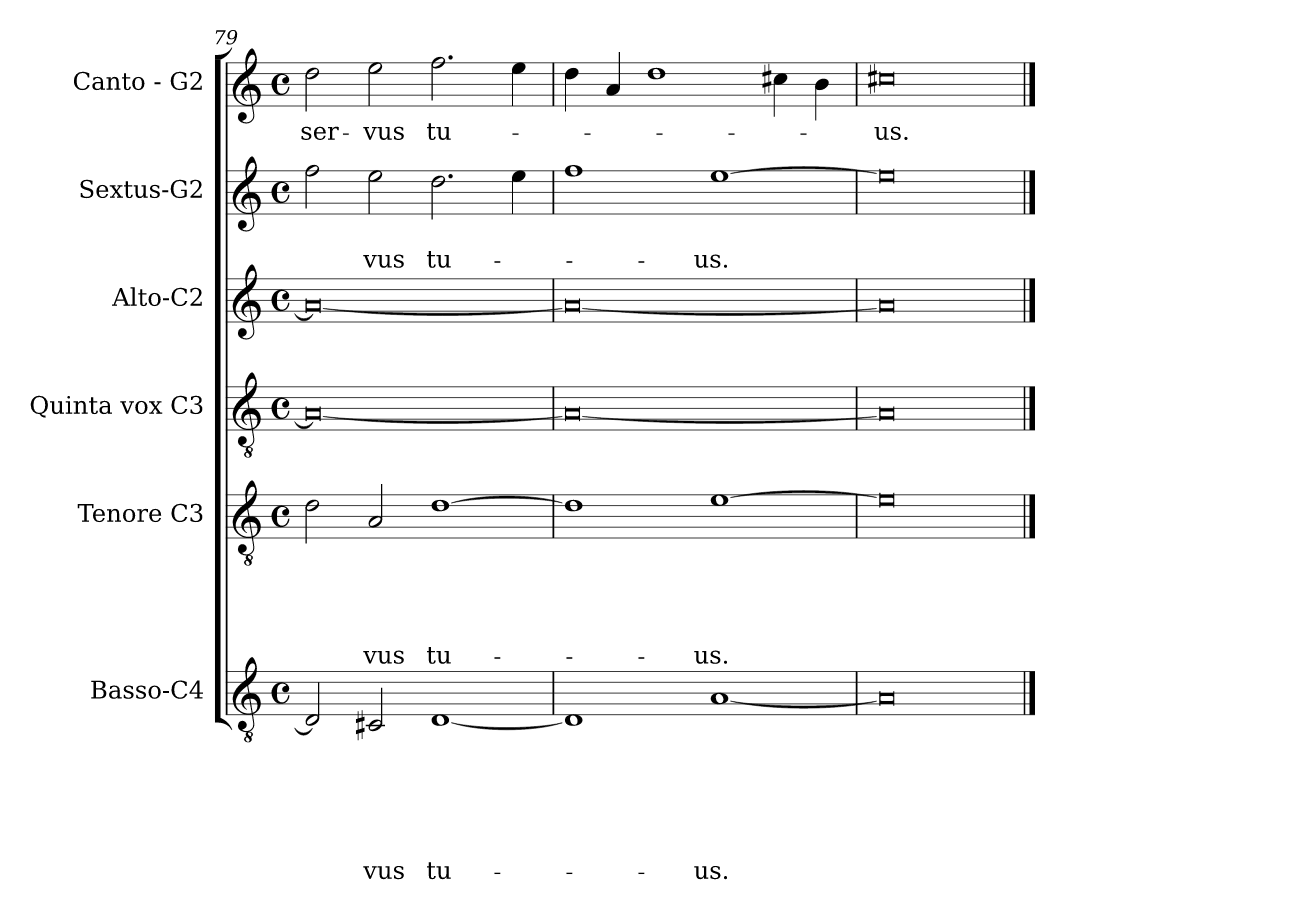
**kern	**text	**text	**text	**text	**text	**text	**kern	**text	**text	**text	**text	**text	**kern	**kern	**kern	**text	**text	**kern	**text
*part6	*part6	*part6	*part6	*part6	*part6	*part6	*part5	*part5	*part5	*part5	*part5	*part5	*part4	*part3	*part2	*part2	*part2	*part1	*part1
*staff6	*staff6	*staff6	*staff6	*staff6	*staff6	*staff6	*staff5	*staff5	*staff5	*staff5	*staff5	*staff5	*staff4	*staff3	*staff2	*staff2	*staff2	*staff1	*staff1
*I"Basso-C4	*	*	*	*	*	*	*I"Tenore C3	*	*	*	*	*	*I"Quinta vox C3	*I"Alto-C2	*I"Sextus-G2	*	*	*I"Canto - G2	*
*clefGv2	*	*	*	*	*	*	*clefGv2	*	*	*	*	*	*clefGv2	*clefG2	*clefG2	*	*	*clefG2	*
*k[]	*	*	*	*	*	*	*k[]	*	*	*	*	*	*k[]	*k[]	*k[]	*	*	*k[]	*
*C:	*	*	*	*	*	*	*C:	*	*	*	*	*	*C:	*C:	*C:	*	*	*C:	*
*M4/4	*	*	*	*	*	*	*M4/4	*	*	*	*	*	*M4/4	*M4/4	*M4/4	*	*	*M4/4	*
*met(c)	*	*	*	*	*	*	*met(c)	*	*	*	*	*	*met(c)	*met(c)	*met(c)	*	*	*met(c)	*
=79	=79	=79	=79	=79	=79	=79	=79	=79	=79	=79	=79	=79	=79	=79	=79	=79	=79	=79	=79
!	!	!	!	!	!	!	!	!	!	!	!	!	!	!	!	!	!	!	!LO:LY:b
2D/]	.	.	.	.	.	.	2d\	.	.	.	.	.	0A_	0a_	2ff\	.	.	2dd\	ser-
!	!	!	!	!	!	!LO:LY:b	!	!	!	!	!	!LO:LY:b	!	!	!	!	!LO:LY:b	!	!LO:LY:b
2C#X/	.	.	.	.	.	-vus	2A/	.	.	.	.	-vus	.	.	2ee\	.	-vus	2ee\	-vus
!	!	!	!	!	!	!LO:LY:b	!	!	!	!	!	!LO:LY:b	!	!	!	!	!LO:LY:b	!	!LO:LY:b
[<1D	.	.	.	.	.	tu-	[>1d	.	.	.	.	tu-	.	.	2.dd\	.	tu-	2.ff\	tu-
.	.	.	.	.	.	.	.	.	.	.	.	.	.	.	4ee\	.	.	4ee\	.
=80	=80	=80	=80	=80	=80	=80	=80	=80	=80	=80	=80	=80	=80	=80	=80	=80	=80	=80	=80
1D]	.	.	.	.	.	.	1d]	.	.	.	.	.	0A_	0a_	1ff	.	.	4dd\	.
.	.	.	.	.	.	.	.	.	.	.	.	.	.	.	.	.	.	4a/	.
.	.	.	.	.	.	.	.	.	.	.	.	.	.	.	.	.	.	1dd	.
!	!	!	!	!	!	!LO:LY:b	!	!	!	!	!	!LO:LY:b	!	!	!	!	!LO:LY:b	!	!
[<1A	.	.	.	.	.	-us.	[>1e	.	.	.	.	-us.	.	.	[>1ee	.	-us.	.	.
.	.	.	.	.	.	.	.	.	.	.	.	.	.	.	.	.	.	4cc#X\	.
.	.	.	.	.	.	.	.	.	.	.	.	.	.	.	.	.	.	4b\	.
=81	=81	=81	=81	=81	=81	=81	=81	=81	=81	=81	=81	=81	=81	=81	=81	=81	=81	=81	=81
!	!	!	!	!	!	!	!	!	!	!	!	!	!	!	!	!	!	!	!LO:LY:b
0A]	.	.	.	.	.	.	0e]	.	.	.	.	.	0A]	0a]	0ee]	.	.	0cc#X	-us.
==	==	==	==	==	==	==	==	==	==	==	==	==	==	==	==	==	==	==	==
*-	*-	*-	*-	*-	*-	*-	*-	*-	*-	*-	*-	*-	*-	*-	*-	*-	*-	*-	*-
